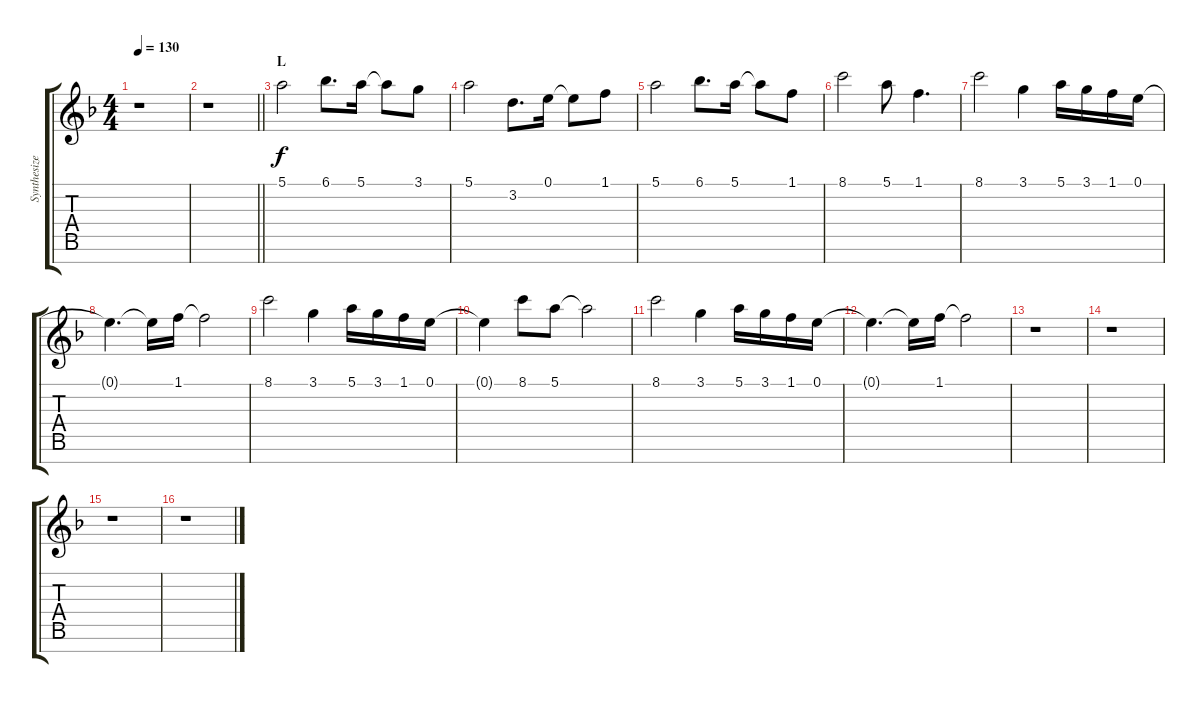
\track ("Synthesizer" "Synthesize") {instrument fx5brightness}
\staff {score tabs}
\tuning (E5 B4 G4 D4 A3 E3 B2) {hide}
\ts (4 4)
\tempo 130
\clef g2
\ks f
r.1{dy f} |
\barLineRight lightlight
r.1 |
\section ("" "L")
5.1.2 6.1.8{d} 5.1.16 5.1{t}.8 3.1.8 |
5.1.2 3.2.8{d} 0.1.16 0.1{t}.8 1.1.8 |
5.1.2 6.1.8{d} 5.1.16 5.1{t}.8 1.1.8 |
8.1.2 5.1.8 1.1.4{d} |
8.1.2 3.1.4 5.1.16 3.1.16 1.1.16 0.1.16 |
0.1{t}.4{d} 0.1{t}.16 1.1.16 1.1{t}.2 |
8.1.2 3.1.4 5.1.16 3.1.16 1.1.16 0.1.16 |
0.1{t}.4 8.1.8 5.1.8 5.1{t}.2 |
8.1.2 3.1.4 5.1.16 3.1.16 1.1.16 0.1.16 |
0.1{t}.4{d} 0.1{t}.16 1.1.16 1.1{t}.2 |
r.1 |
r.1 |
r.1 |
r.1
